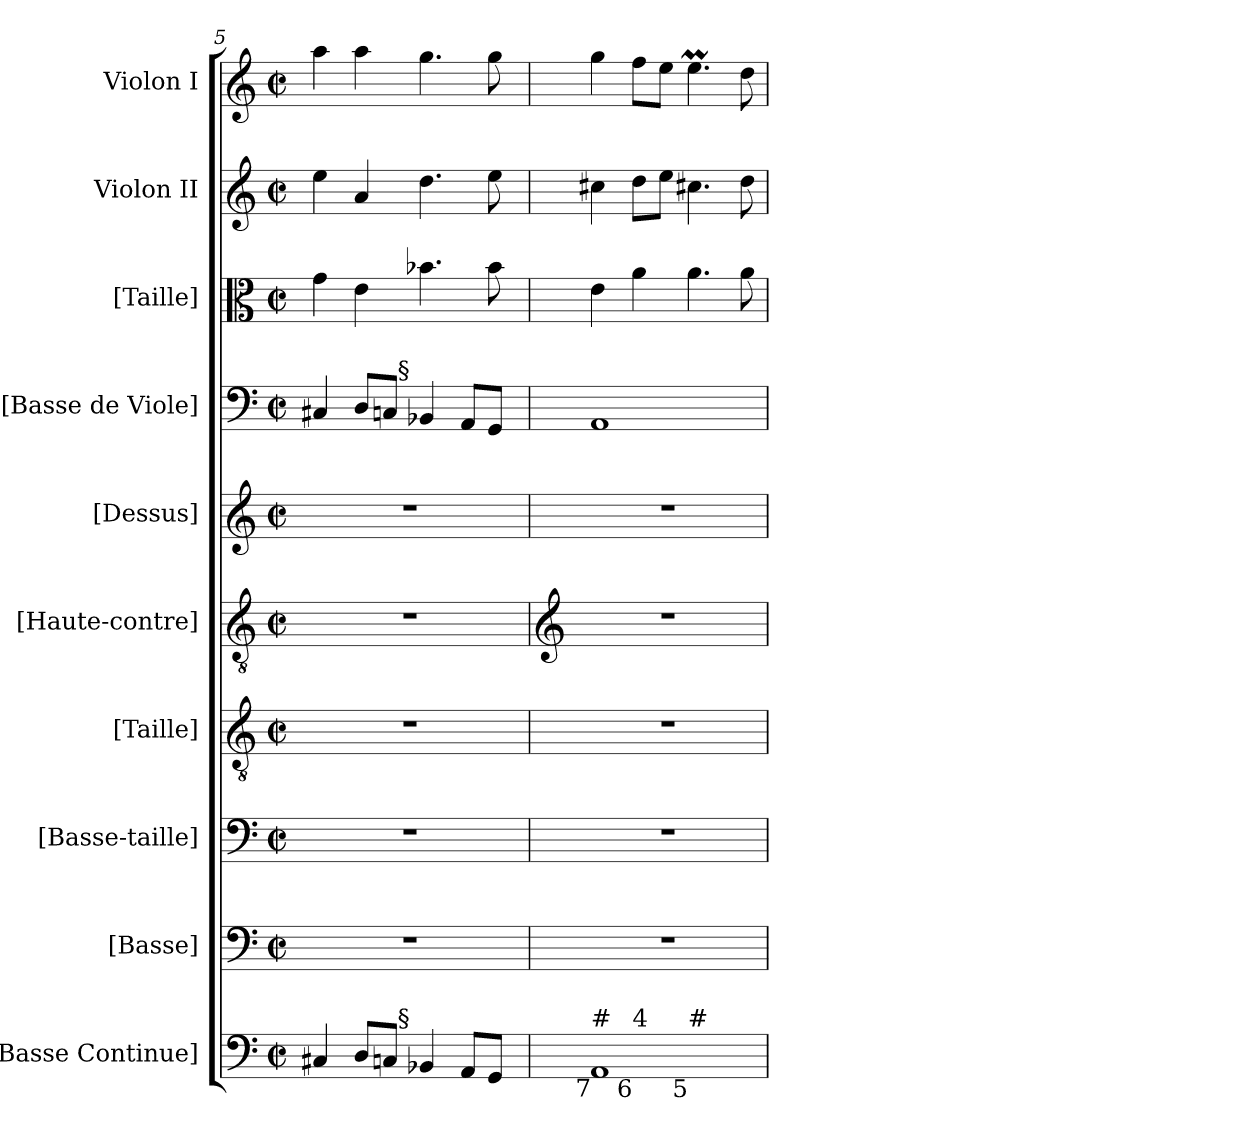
**kern	**kern	**kern	**kern	**kern	**kern	**kern	**kern	**kern	**kern
*part10	*part9	*part8	*part7	*part6	*part5	*part4	*part3	*part2	*part1
*staff10	*staff9	*staff8	*staff7	*staff6	*staff5	*staff4	*staff3	*staff2	*staff1
*I"[Basse Continue]	*I"[Basse]	*I"[Basse-taille]	*I"[Taille]	*I"[Haute-contre]	*I"[Dessus]	*I"[Basse de Viole]	*I"[Taille]	*I"Violon II	*I"Violon I
*I'B.c.	*I'B.	*I'B.t.	*I'T.	*I'H.C.	*I'D.	*	*	*I'Vln. II	*I'Vln. I
*clefF4	*clefF4	*clefF4	*clefGv2	*clefGv2	*clefG2	*clefF4	*clefC3	*clefG2	*clefG2
*	*	*	*ITrd7c12	*ITrd7c12	*	*	*	*	*
*k[]	*k[]	*k[]	*k[]	*k[]	*k[]	*k[]	*k[]	*k[]	*k[]
*M2/2	*M2/2	*M2/2	*M2/2	*M2/2	*M2/2	*M2/2	*M2/2	*M2/2	*M2/2
*met(c|)	*met(c|)	*met(c|)	*met(c|)	*met(c|)	*met(c|)	*met(c|)	*met(c|)	*met(c|)	*met(c|)
=5	=5	=5	=5	=5	=5	=5	=5	=5	=5
*^	*	*	*	*	*	*^	*	*	*
4C#Xi/	4ryy	1r	1r	1r	1r	1r	4C#Xi/	4ryy	4gi\	4eei\	4aai\
8Di/L	8ryy	.	.	.	.	.	8Di/L	8ryy	4ei\	4ai/	4aai\
8Ci/J	32ryy	.	.	.	.	.	8Ci/J	32ryy	.	.	.
.	256ryy	.	.	.	.	.	.	256ryy	.	.	.
!	!	!	!	!	!	!	!	!LO:TX:a:t=§	!	!	!
!	!LO:TX:a:t=§	!	!	!	!	!	!	!	!	!	!
.	2ryy	.	.	.	.	.	.	2ryy	.	.	.
4BB-Xi/	.	.	.	.	.	.	4BB-Xi/	.	4.b-Xi\	4.ddi\	4.ggi\
8AAi/L	.	.	.	.	.	.	8AAi/L	.	.	.	.
8GGi/J	.	.	.	.	.	.	8GGi/J	.	8b-i\	8eei\	8ggi\
.	16ryy	.	.	.	.	.	.	16ryy	.	.	.
.	64..ryy	.	.	.	.	.	.	64..ryy	.	.	.
*v	*v	*	*	*	*	*	*v	*v	*	*	*
!!LO:PB:g=z
=6	=6	=6	=6	=6	=6	=6	=6	=6	=6
*	*	*	*	*clefG2	*	*	*	*	*
*^	*	*	*	*	*	*^	*	*	*
!LO:TX:b:rj:t=7	!	!	!	!	!	!	!	!	!	!	!
!LO:TX:t=#	!	!	!	!	!	!	!	!	!	!	!
*	*^	*	*	*	*	*	*v	*v	*	*	*
1AAi	4ryy	2ryy	1r	1r	1r	1r	1r	1AAi	4ei\	4cc#Xi\	4ggi\
!	!LO:TX:b:rj:t=6	!	!	!	!	!	!	!	!	!	!
!	!LO:TX:t=4	!	!	!	!	!	!	!	!	!	!
.	2.ryy	.	.	.	.	.	.	.	4ai\	8ddi\L	8ffi\L
.	.	.	.	.	.	.	.	.	.	8eei\J	8eei\J
!	!	!LO:TX:b:rj:t=5	!	!	!	!	!	!	!	!	!
!	!	!LO:TX:t=#	!	!	!	!	!	!	!	!	!
.	.	2ryy	.	.	.	.	.	.	4.ai\	4.cc#Xi\	4.eemi\
.	.	.	.	.	.	.	.	.	8ai\	8ddi\	8ddi\
*v	*v	*v	*	*	*	*	*	*	*	*	*
=	=	=	=	=	=	=	=	=	=
*-	*-	*-	*-	*-	*-	*-	*-	*-	*-
